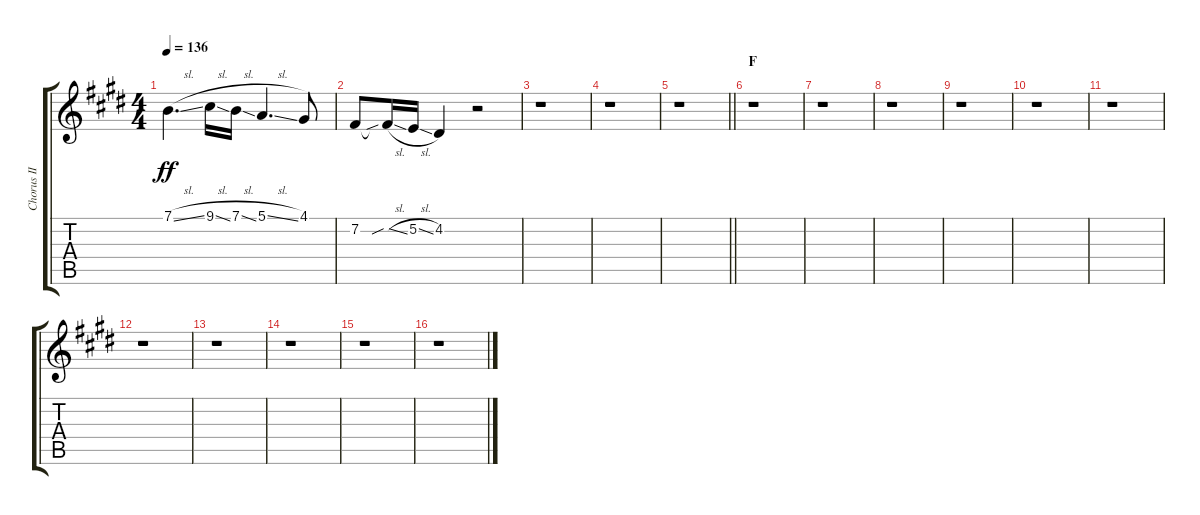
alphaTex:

\track ("Chorus II" "Chorus II") {instrument voiceoohs}
\staff {score tabs}
\tuning (E4 B3 G3 D3 A2 E2) {hide}
\ts (4 4)
\tempo 136
\clef g2
\ks e
7.1{sl}.4{d dy ff} 9.1{sl}.16 7.1{sl}.16 5.1{sl}.4{d} 4.1.8 |
7.2.8 7.2{sib sl t}.16 5.2{sl}.16 4.2.4 r.2 |
r.1 |
r.1 |
\barLineRight lightlight
r.1 |
\section ("" "F")
r.1 |
r.1 |
r.1 |
r.1 |
r.1 |
r.1 |
r.1 |
r.1 |
r.1 |
r.1 |
r.1
